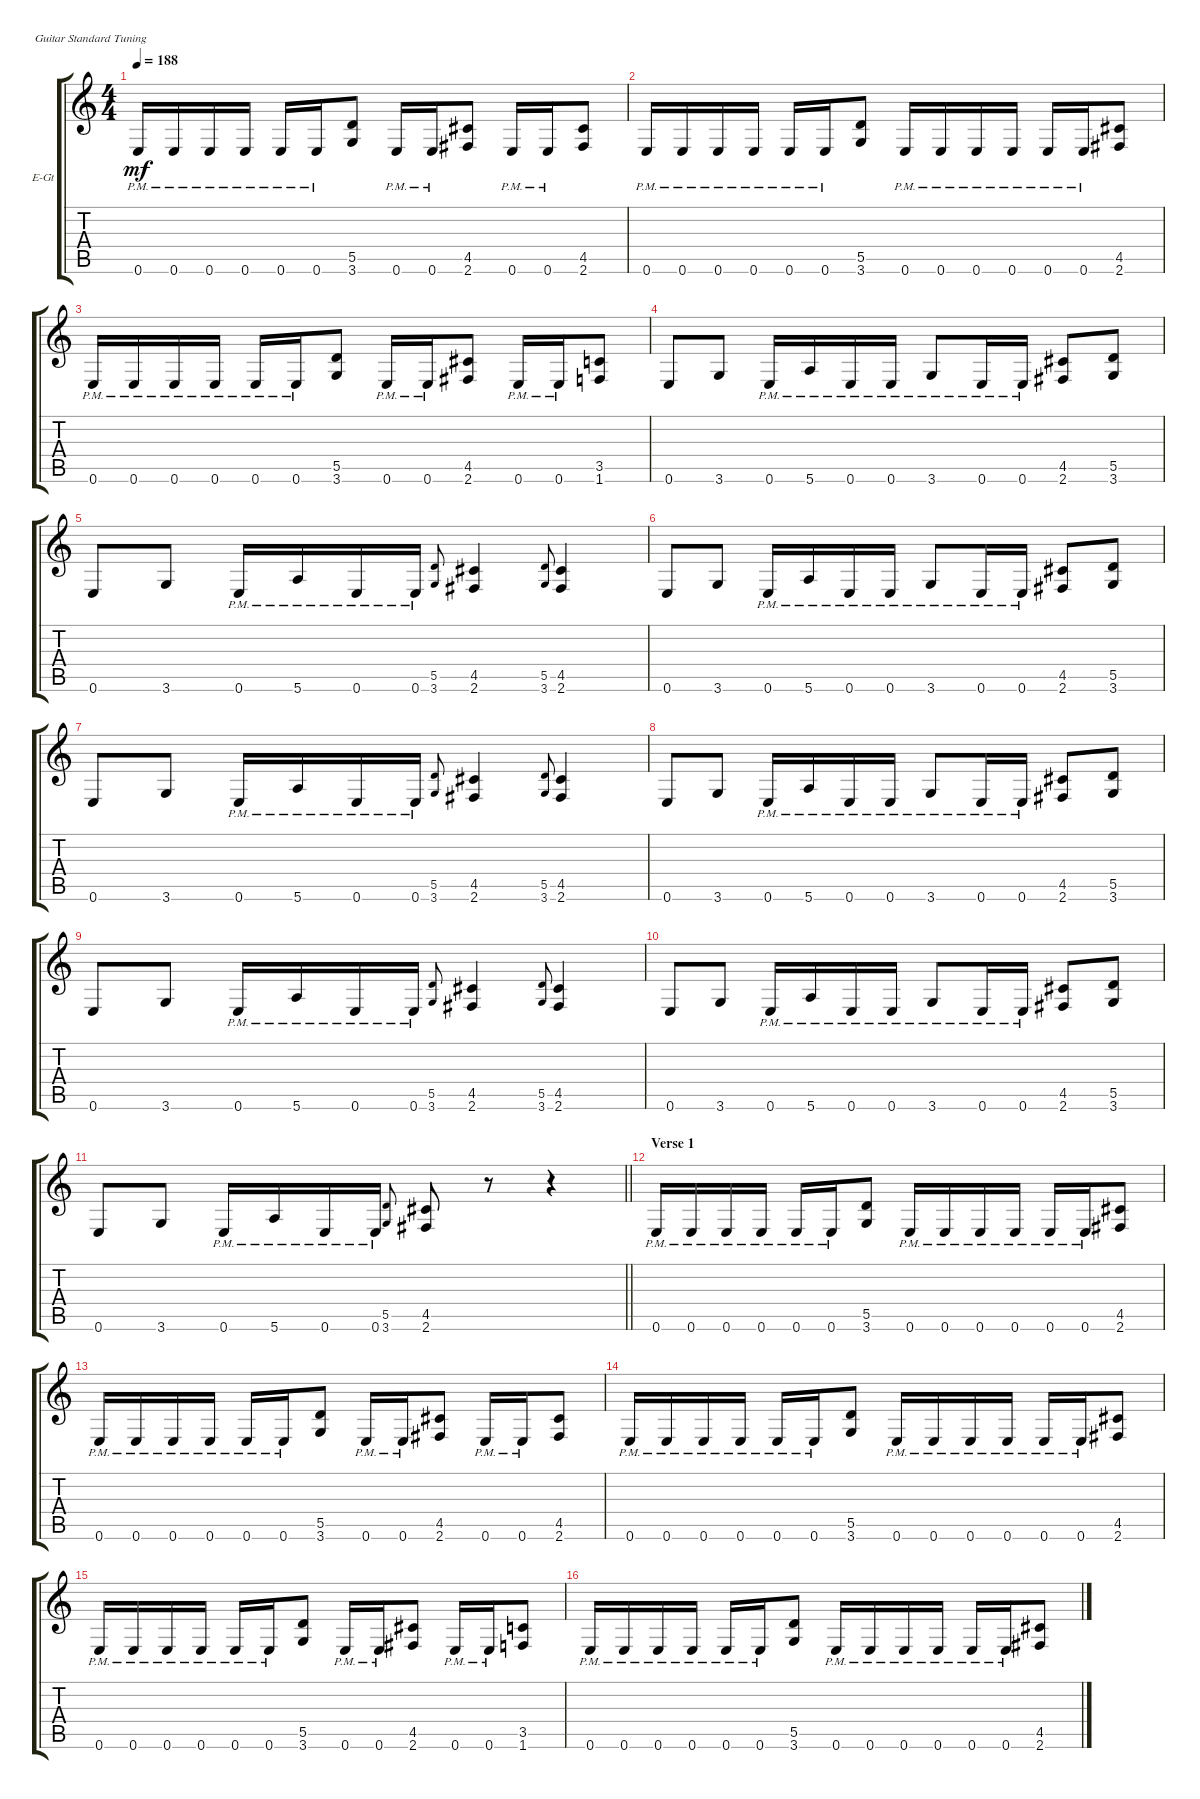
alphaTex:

\bracketExtendMode groupsimilarinstruments
\firstSystemTrackNameOrientation horizontal
\otherSystemsTrackNameOrientation horizontal
\track ("Gtr Dist 1" "E-Gt") {instrument overdrivenguitar}
\staff {score tabs}
\tuning (E4 B3 G3 D3 A2 E2)
\ts (4 4)
\tempo 188
\clef g2
\ks c
0.6{pm}.16{dy mf} 0.6{pm}.16 0.6{pm}.16 0.6{pm}.16 0.6{pm}.16 0.6{pm}.16 (5.5 3.6).8 0.6{pm}.16 0.6{pm}.16 (4.5 2.6).8 0.6{pm}.16 0.6{pm}.16 (4.5 2.6).8 |
0.6{pm}.16 0.6{pm}.16 0.6{pm}.16 0.6{pm}.16 0.6{pm}.16 0.6{pm}.16 (5.5 3.6).8 0.6{pm}.16 0.6{pm}.16 0.6{pm}.16 0.6{pm}.16 0.6{pm}.16 0.6{pm}.16 (4.5 2.6).8 |
0.6{pm}.16 0.6{pm}.16 0.6{pm}.16 0.6{pm}.16 0.6{pm}.16 0.6{pm}.16 (5.5 3.6).8 0.6{pm}.16 0.6{pm}.16 (4.5 2.6).8 0.6{pm}.16 0.6{pm}.16 (3.5 1.6).8 |
0.6.8 3.6.8 0.6{pm}.16 5.6{pm}.16 0.6{pm}.16 0.6{pm}.16 3.6{pm}.8 0.6{pm}.16 0.6{pm}.16 (2.6 4.5).8 (3.6 5.5).8 |
0.6.8 3.6.8 0.6{pm}.16 5.6{pm}.16 0.6{pm}.16 0.6{pm}.16 (5.5 3.6).8{gr onbeat} (4.5 2.6).4 (5.5 3.6).8{gr onbeat} (4.5 2.6).4 |
0.6.8 3.6.8 0.6{pm}.16 5.6{pm}.16 0.6{pm}.16 0.6{pm}.16 3.6{pm}.8 0.6{pm}.16 0.6{pm}.16 (2.6 4.5).8 (3.6 5.5).8 |
0.6.8 3.6.8 0.6{pm}.16 5.6{pm}.16 0.6{pm}.16 0.6{pm}.16 (5.5 3.6).8{gr onbeat} (4.5 2.6).4 (5.5 3.6).8{gr onbeat} (4.5 2.6).4 |
0.6.8 3.6.8 0.6{pm}.16 5.6{pm}.16 0.6{pm}.16 0.6{pm}.16 3.6{pm}.8 0.6{pm}.16 0.6{pm}.16 (2.6 4.5).8 (3.6 5.5).8 |
0.6.8 3.6.8 0.6{pm}.16 5.6{pm}.16 0.6{pm}.16 0.6{pm}.16 (5.5 3.6).8{gr onbeat} (4.5 2.6).4 (5.5 3.6).8{gr onbeat} (4.5 2.6).4 |
0.6.8 3.6.8 0.6{pm}.16 5.6{pm}.16 0.6{pm}.16 0.6{pm}.16 3.6{pm}.8 0.6{pm}.16 0.6{pm}.16 (2.6 4.5).8 (3.6 5.5).8 |
\barLineRight lightlight
0.6.8 3.6.8 0.6{pm}.16 5.6{pm}.16 0.6{pm}.16 0.6{pm}.16 (5.5 3.6).8{gr onbeat} (4.5 2.6).8 r.8 r.4 |
\section ("" "Verse 1")
0.6{pm}.16 0.6{pm}.16 0.6{pm}.16 0.6{pm}.16 0.6{pm}.16 0.6{pm}.16 (5.5 3.6).8 0.6{pm}.16 0.6{pm}.16 0.6{pm}.16 0.6{pm}.16 0.6{pm}.16 0.6{pm}.16 (4.5 2.6).8 |
0.6{pm}.16 0.6{pm}.16 0.6{pm}.16 0.6{pm}.16 0.6{pm}.16 0.6{pm}.16 (5.5 3.6).8 0.6{pm}.16 0.6{pm}.16 (4.5 2.6).8 0.6{pm}.16 0.6{pm}.16 (4.5 2.6).8 |
0.6{pm}.16 0.6{pm}.16 0.6{pm}.16 0.6{pm}.16 0.6{pm}.16 0.6{pm}.16 (5.5 3.6).8 0.6{pm}.16 0.6{pm}.16 0.6{pm}.16 0.6{pm}.16 0.6{pm}.16 0.6{pm}.16 (4.5 2.6).8 |
0.6{pm}.16 0.6{pm}.16 0.6{pm}.16 0.6{pm}.16 0.6{pm}.16 0.6{pm}.16 (5.5 3.6).8 0.6{pm}.16 0.6{pm}.16 (4.5 2.6).8 0.6{pm}.16 0.6{pm}.16 (3.5 1.6).8 |
0.6{pm}.16 0.6{pm}.16 0.6{pm}.16 0.6{pm}.16 0.6{pm}.16 0.6{pm}.16 (5.5 3.6).8 0.6{pm}.16 0.6{pm}.16 0.6{pm}.16 0.6{pm}.16 0.6{pm}.16 0.6{pm}.16 (4.5 2.6).8
